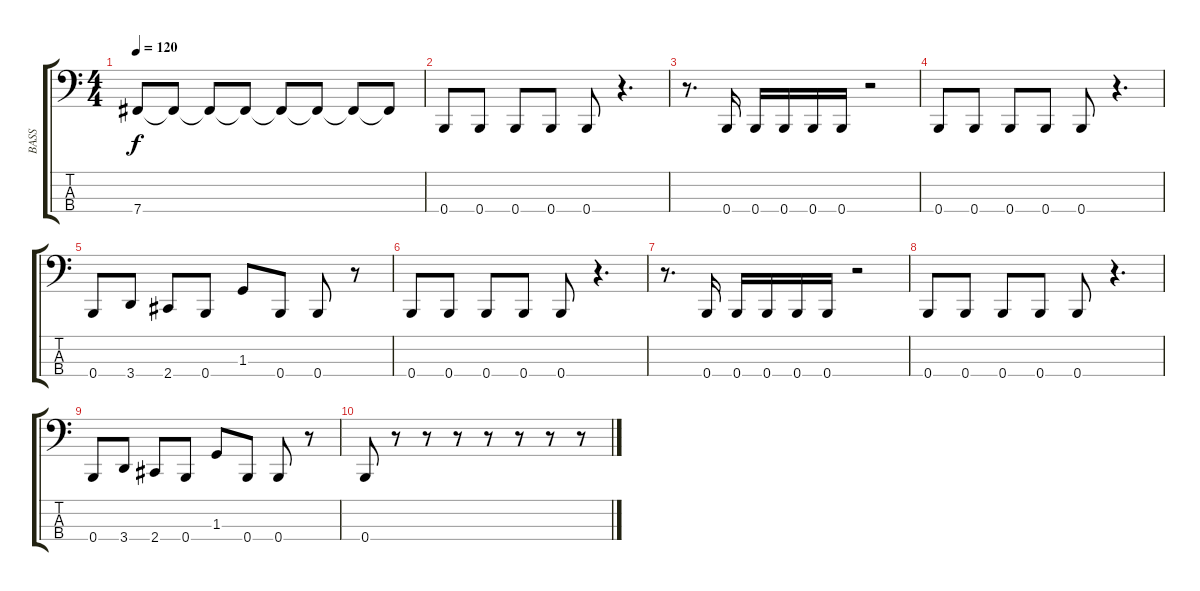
\track ("BASS" "BASS") {instrument electricbasspick}
\staff {score tabs}
\tuning (E2 B1 Gb1 B0) {hide}
\ts (4 4)
\tempo 120
\clef f4
\ks c
7.4.8{dy f} 7.4{t}.8 7.4{t}.8 7.4{t}.8 7.4{t}.8 7.4{t}.8 7.4{t}.8 7.4{t}.8 |
0.4.8 0.4.8 0.4.8 0.4.8 0.4.8 r.4{d} |
r.8{d} 0.4.16 0.4.16 0.4.16 0.4.16 0.4.16 r.2 |
0.4.8 0.4.8 0.4.8 0.4.8 0.4.8 r.4{d} |
0.4.8 3.4.8 2.4.8 0.4.8 1.3.8 0.4.8 0.4.8 r.8 |
0.4.8 0.4.8 0.4.8 0.4.8 0.4.8 r.4{d} |
r.8{d} 0.4.16 0.4.16 0.4.16 0.4.16 0.4.16 r.2 |
0.4.8 0.4.8 0.4.8 0.4.8 0.4.8 r.4{d} |
0.4.8 3.4.8 2.4.8 0.4.8 1.3.8 0.4.8 0.4.8 r.8 |
0.4.8 r.8 r.8 r.8 r.8 r.8 r.8 r.8
